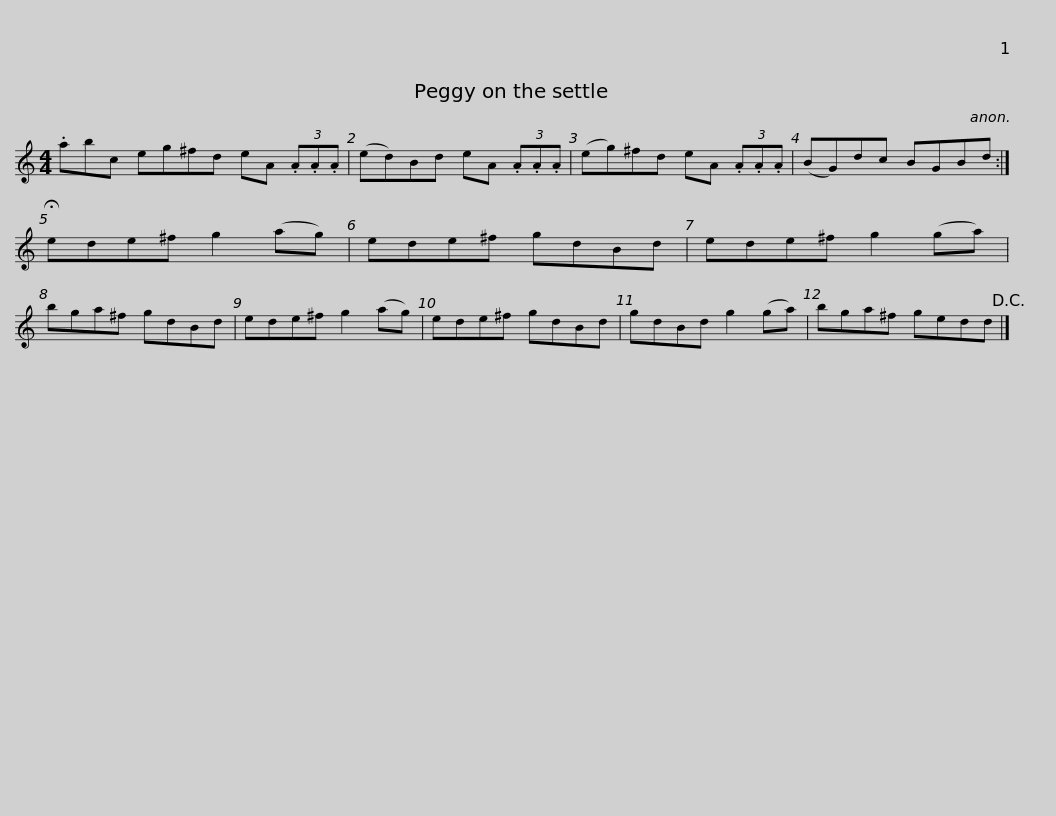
X:1
L:1/8
M:4/4
I:linebreak $
K:C
V:1 treble
V:1
 .abc eg^fd eA (3.A.A.A | (ed)Bd eA (3.A.A.A | (eg)^fd eA (3.A.A.A | (BG)dc BGBd :|$ !fermata!ede^f g2 (ag) | %5
 ede^f gdBd | ede^f g2 (ga) | bga^f gdBd | ede^f g2 (ag) | ede^f gdBd |$ %10
 gdBd g2 (ga) | bga^f gedd!D.C.! |] %12
